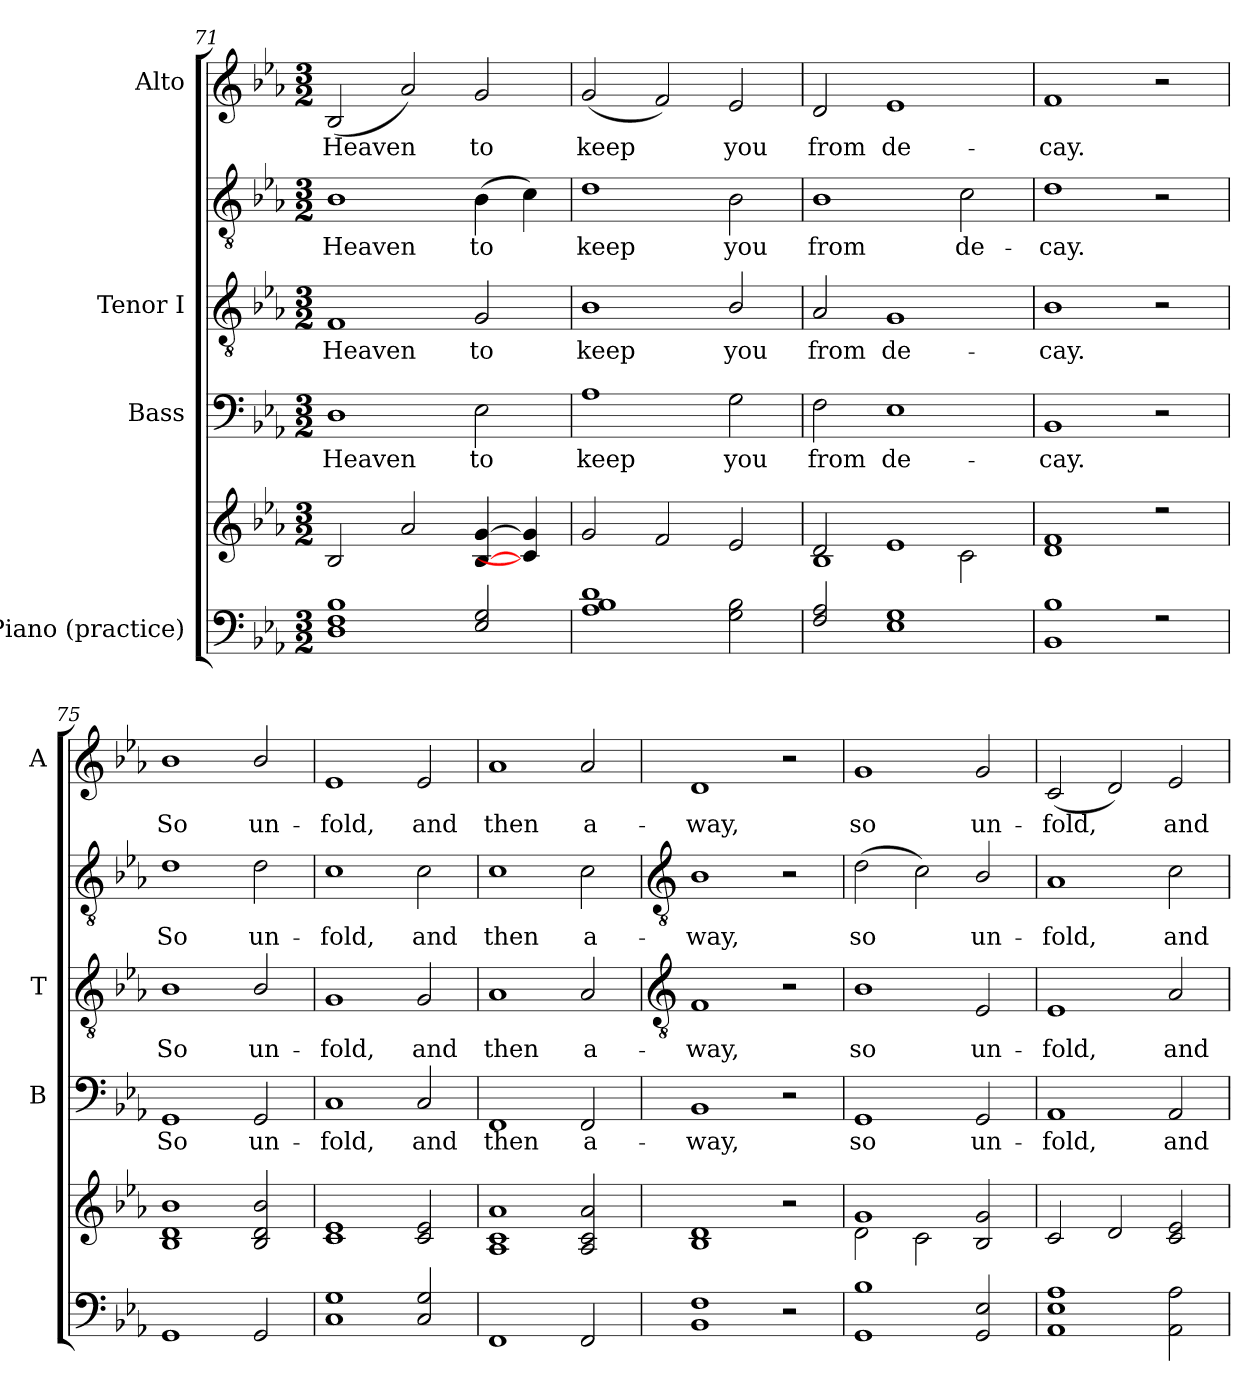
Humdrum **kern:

**kern	**kern	**kern	**text	**kern	**text	**kern	**text	**kern	**text
*part4	*part4	*part3	*part3	*part2	*part2	*part2	*part2	*part1	*part1
*staff6	*staff5	*staff4	*staff4	*staff3	*staff3	*staff2	*staff2	*staff1	*staff1
*I"Piano (practice)	*	*I"Bass	*	*I"Tenor I	*	*	*	*I"Alto	*
*	*	*I'B	*	*I'T	*	*	*	*I'A	*
*clefF4	*clefG2	*clefF4	*	*clefGv2	*	*clefGv2	*	*clefG2	*
*k[b-e-a-]	*k[b-e-a-]	*k[b-e-a-]	*	*k[b-e-a-]	*	*k[b-e-a-]	*	*k[b-e-a-]	*
*E-:	*E-:	*E-:	*	*E-:	*	*E-:	*	*E-:	*
*M3/2	*M3/2	*M3/2	*	*M3/2	*	*M3/2	*	*M3/2	*
=71	=71	=71	=71	=71	=71	=71	=71	=71	=71
*^	*	*	*	*	*	*	*	*	*
!	!LO:N:vis=1	!	!	!LO:LY:b	!	!LO:LY:b	!	!LO:LY:b	!	!LO:LY:b
*	*	*^	*	*	*	*	*	*	*	*
1D 1F 1B-	1.ryy	2B-/	1.ryy	1D	Heaven	1F	Heaven	1B-	Heaven	(<2B-	Heaven
.	.	2a-/	.	.	.	.	.	.	.	2a-)	.
!	!	!	!	!	!LO:LY:b	!	!LO:LY:b	!	!LO:LY:b	!	!LO:LY:b
2E- 2G	.	[4B-/ [4g/	.	2E-	to	2G	to	(>4B-	to	2g	to
.	.	4c/] 4g/]	.	.	.	.	.	4c)	.	.	.
=72	=72	=72	=72	=72	=72	=72	=72	=72	=72	=72	=72
!	!LO:N:vis=1	!	!	!	!LO:LY:b	!	!LO:LY:b	!	!LO:LY:b	!	!LO:LY:b
1A- 1B- 1d	1.ryy	2g/	1.ryy	1A-	keep	1B-	keep	1d	keep	(<2g	keep
.	.	2f/	.	.	.	.	.	.	.	2f)	.
!	!	!	!	!	!LO:LY:b	!	!LO:LY:b	!	!LO:LY:b	!	!LO:LY:b
2G\ 2B-\	.	2e-/	.	2G\	you	2B-/	you	2B-	you	2e-	you
=73	=73	=73	=73	=73	=73	=73	=73	=73	=73	=73	=73
!	!LO:N:vis=1	!	!	!	!LO:LY:b	!	!LO:LY:b	!	!LO:LY:b	!	!LO:LY:b
2F 2A-	1.ryy	2d/	1B-\	2F	from	2A-	-from	1B-	from	2d	from
!	!	!	!	!	!LO:LY:b	!	!LO:LY:b	!	!	!	!LO:LY:b
1E- 1G	.	1e-/	.	1E-	de-	1G	de-	.	.	1e-	de-
!	!	!	!	!	!	!	!	!	!LO:LY:b	!	!
.	.	.	2c\	.	.	.	.	2c	de-	.	.
=74	=74	=74	=74	=74	=74	=74	=74	=74	=74	=74	=74
!	!LO:N:vis=1	!	!	!	!LO:LY:b	!	!LO:LY:b	!	!LO:LY:b	!	!LO:LY:b
1BB- 1B-	1.ryy	1d/ 1f/	1.ryy	1BB-	-cay.	1B-	cay.	1d	-cay.	1f	-cay.
2r	.	2r	.	2r	.	2r	.	2r	.	2r	.
=75	=75	=75	=75	=75	=75	=75	=75	=75	=75	=75	=75
!	!LO:N:vis=1	!	!	!	!LO:LY:b	!	!LO:LY:b	!	!LO:LY:b	!	!LO:LY:b
1GG	1.ryy	1B-/ 1d/ 1b-/	1.ryy	1GG	So	1B-	-So	1d	So	1b-	So
!	!	!	!	!	!LO:LY:b	!	!LO:LY:b	!	!LO:LY:b	!	!LO:LY:b
2GG/	.	2B-/ 2d/ 2b-/	.	2GG/	un-	2B-/	un-	2d	un-	2b-/	un-
=76	=76	=76	=76	=76	=76	=76	=76	=76	=76	=76	=76
!	!LO:N:vis=1	!	!	!	!LO:LY:b	!	!LO:LY:b	!	!LO:LY:b	!	!LO:LY:b
1C 1G	1.ryy	1c/ 1e-/	1.ryy	1C	-fold,	1G	fold,	1c	-fold,	1e-	-fold,
!	!	!	!	!	!LO:LY:b	!	!LO:LY:b	!	!LO:LY:b	!	!LO:LY:b
2C 2G	.	2c/ 2e-/	.	2C	and	2G	and	2c	and	2e-	and
=77	=77	=77	=77	=77	=77	=77	=77	=77	=77	=77	=77
!	!LO:N:vis=1	!	!	!	!LO:LY:b	!	!LO:LY:b	!	!LO:LY:b	!	!LO:LY:b
1FF	1.ryy	1A-/ 1c/ 1a-/	1.ryy	1FF	then	1A-	-then	1c	then	1a-	then
!	!	!	!	!	!LO:LY:b	!	!LO:LY:b	!	!LO:LY:b	!	!LO:LY:b
2FF	.	2A-/ 2c/ 2a-/	.	2FF	a-	2A-	a-	2c	a-	2a-	a-
*v	*v	*	*	*	*	*	*	*	*	*	*
!!LO:LB:g=z
=78	=78	=78	=78	=78	=78	=78	=78	=78	=78	=78
*	*	*	*	*	*clefGv2	*	*clefGv2	*	*	*
!	!	!	!	!LO:LY:b	!	!LO:LY:b	!	!LO:LY:b	!	!LO:LY:b
1BB- 1F	1B-/ 1d/	1ryy	1BB-	-way,	1F	way,	1B-	-way,	1d	-way,
2r	2r	2ryy	2r	.	2r	.	2r	.	2r	.
=79	=79	=79	=79	=79	=79	=79	=79	=79	=79	=79
!	!	!	!	!LO:LY:b	!	!LO:LY:b	!	!LO:LY:b	!	!LO:LY:b
1GG 1B-	1g/	2d\	1GG	so	1B-	-so	(>2d	so	1g	so
.	.	2c\	.	.	.	.	2c)	.	.	.
!	!	!	!	!LO:LY:b	!	!LO:LY:b	!	!LO:LY:b	!	!LO:LY:b
2GG 2E-	2B-/ 2g/	2ryy	2GG	un-	2E-	un-	2B-/	un-	2g	un-
=80	=80	=80	=80	=80	=80	=80	=80	=80	=80	=80
!	!	!	!	!LO:LY:b	!	!LO:LY:b	!	!LO:LY:b	!	!LO:LY:b
1AA- 1E- 1A-	2c/	1.ryy	1AA-	-fold,	1E-	fold,	1A-	-fold,	(<2c	-fold,
.	2d/	.	.	.	.	.	.	.	2d)	.
!	!	!	!	!LO:LY:b	!	!LO:LY:b	!	!LO:LY:b	!	!LO:LY:b
2AA- 2A-	2c/ 2e-/	.	2AA-	and	2A-	and	2c	and	2e-	and
*	*v	*v	*	*	*	*	*	*	*	*
=	=	=	=	=	=	=	=	=	=
*-	*-	*-	*-	*-	*-	*-	*-	*-	*-
